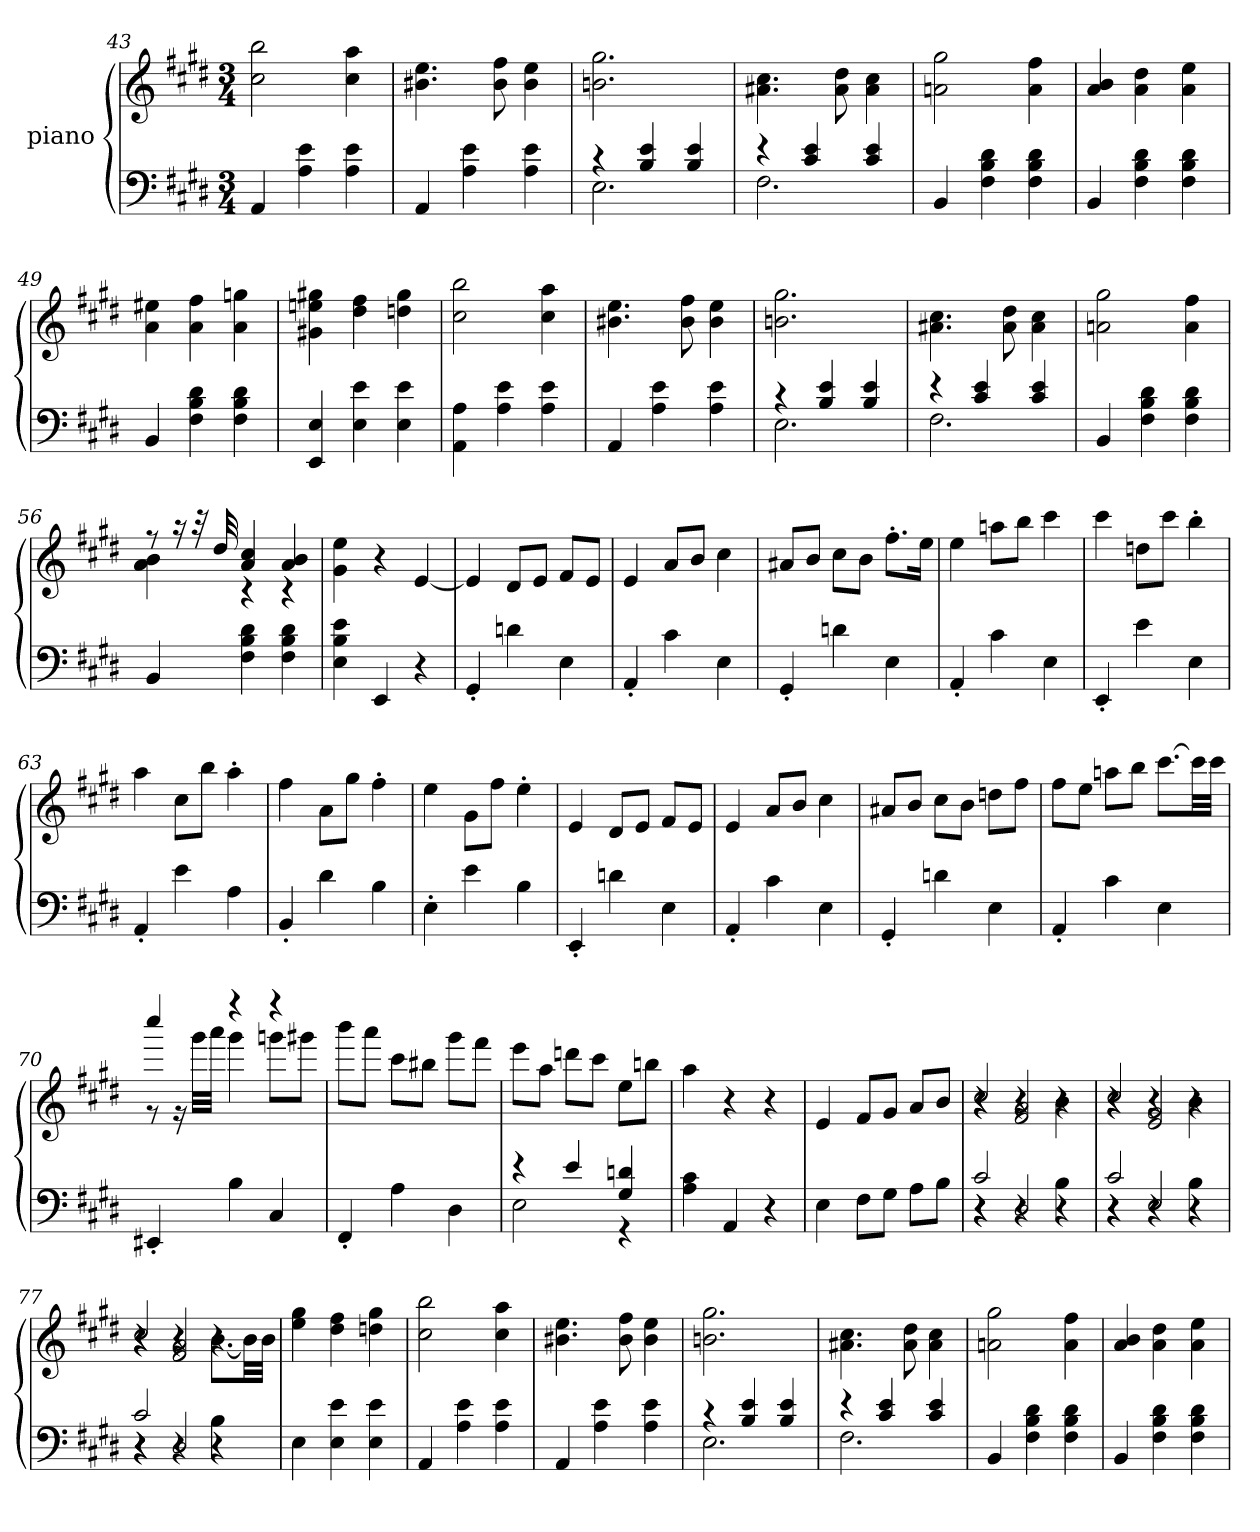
**kern	**kern
*part2	*part1
*staff2	*staff1
*I"piano	*I"piano
*clefF4	*clefG2
*k[f#c#g#d#]	*k[f#c#g#d#]
*M3/4	*M3/4
=43	=43
4AA/	2cc#\ 2bb\
4A\ 4e\	.
4A\ 4e\	4cc#\ 4aa\
=44	=44
4AA/	4.b#X\ 4.ee\
4A\ 4e\	.
.	8b#\ 8ff#\
4A\ 4e\	4b#\ 4ee\
=45	=45
*^	*
4r	2.E\	2.bn\ 2.gg#\
4B/ 4e/	.	.
4B/ 4e/	.	.
=46	=46	=46
4r	2.F#\	4.a#X\ 4.cc#\
4c#/ 4e/	.	.
.	.	8a#\ 8dd#\
4c#/ 4e/	.	4a#\ 4cc#\
*v	*v	*
=47	=47
4BB/	2an\ 2gg#\
4F#\ 4B\ 4d#\	.
4F#\ 4B\ 4d#\	4a\ 4ff#\
=48	=48
4BB/	4a/ 4b/
4F#\ 4B\ 4d#\	4a\ 4dd#\
4F#\ 4B\ 4d#\	4a\ 4ee\
=49	=49
4BB/	4a\ 4ee#X\
4F#\ 4B\ 4d#\	4a\ 4ff#\
4F#\ 4B\ 4d#\	4a\ 4ggn\
=50	=50
4EE/ 4E/	4g#X\ 4een\ 4gg#X\
4E\ 4e\	4dd#\ 4ff#\
4E\ 4e\	4ddn\ 4gg#\
=51	=51
4AA\ 4A\	2cc#\ 2bb\
4A\ 4e\	.
4A\ 4e\	4cc#\ 4aa\
=52	=52
4AA/	4.b#X\ 4.ee\
4A\ 4e\	.
.	8b#\ 8ff#\
4A\ 4e\	4b#\ 4ee\
=53	=53
*^	*
4r	2.E\	2.bn\ 2.gg#\
4B/ 4e/	.	.
4B/ 4e/	.	.
=54	=54	=54
4r	2.F#\	4.a#X\ 4.cc#\
4c#/ 4e/	.	.
.	.	8a#\ 8dd#\
4c#/ 4e/	.	4a#\ 4cc#\
*v	*v	*
=55	=55
4BB/	2an\ 2gg#\
4F#\ 4B\ 4d#\	.
4F#\ 4B\ 4d#\	4a\ 4ff#\
=56	=56
*	*^
4BB/	8r	4a\ 4b\
.	16r	.
.	32r	.
.	32dd#/	.
4F#\ 4B\ 4d#\	4a/ 4cc#/	4r
4F#\ 4B\ 4d#\	4a/ 4b/	4r
*	*v	*v
=57	=57
4E\ 4B\ 4e\	4g#\ 4ee\
4EE/	4r
4r	[4e/
=58	=58
4GG#'>/	4e/]
4dn\	8d#/L
.	8e/J
4E\	8f#/L
.	8e/J
=59	=59
4AA'>/	4e/
4c#\	8a/L
.	8b/J
4E\	4cc#\
=60	=60
4GG#'>/	8a#X/L
.	8b/J
4dn\	8cc#\L
.	8b\J
4E\	8.ff#'>\L
.	16ee\Jk
=61	=61
4AA'>/	4ee\
4c#\	8aan\L
.	8bb\J
4E\	4ccc#\
=62	=62
4EE'>/	4ccc#\
4e\	8ddn\L
.	8ccc#\J
4E\	4bb'>\
=63	=63
4AA'>/	4aa\
4e\	8cc#\L
.	8bb\J
4A\	4aa'>\
=64	=64
4BB'>/	4ff#\
4d#\	8a\L
.	8gg#\J
4B\	4ff#'>\
=65	=65
4E'>\	4ee\
4e\	8g#\L
.	8ff#\J
4B\	4ee'>\
=66	=66
4EE'>/	4e/
4dn\	8d#/L
.	8e/J
4E\	8f#/L
.	8e/J
=67	=67
4AA'>/	4e/
4c#\	8a/L
.	8b/J
4E\	4cc#\
=68	=68
4GG#'>/	8a#X/L
.	8b/J
4dn\	8cc#\L
.	8b\J
4E\	8ddn\L
.	8ff#\J
=69	=69
4AA'>/	8ff#\L
.	8ee\J
4c#\	8aan\L
.	8bb\J
4E\	[8.ccc#\L
.	32ccc#\LL]
.	32ccc#\JJJ
=70	=70
*	*^
4EE#X'>/	4cccc#/	8r
.	.	16r
.	.	32ggg#\LLL
.	.	32aaa\JJJ
4B\	4r	4ggg#\
4C#/	4r	8gggn\L
.	.	8ggg#X\J
*	*v	*v
=71	=71
4FF#'>/	8bbb\L
.	8aaa\J
4A\	8ccc#\L
.	8bb#X\J
4D#\	8ggg#\L
.	8fff#\J
=72	=72
*^	*
4r	2E\	8eee\L
.	.	8aa\J
4e/	.	8dddn\L
.	.	8ccc#\J
4G#/ 4dn/	4r	8ee\L
.	.	8bbn\J
*v	*v	*
=73	=73
4A\ 4c#\	4aa\
4AA/	4r
4r	4r
=74	=74
4E\	4e/
8F#\L	8f#/L
8G#\J	8g#/J
8A\L	8a/L
8B\J	8b/J
=75	=75
*^	*^
*	*^	*	*^
2c#/	4r	4r	2cc#/	4r	4r
.	4r	2D#/	.	4r	2f#/ 2a/
4r	4B\	.	4r	4b\	.
=76	=76	=76	=76	=76	=76
2c#/	4r	4r	2cc#/	4r	4r
.	4r	2E/	.	4r	2e/ 2g#/
4r	4B\	.	4r	4b\	.
=77	=77	=77	=77	=77	=77
2c#/	4r	4r	2cc#/	4r	4r
.	4r	2D#/	.	4r	2f#/ 2a/
4r	4B\	.	4r	[8.b\L	.
.	.	.	.	32b\LL]	.
.	.	.	.	32b\JJJ	.
*v	*v	*v	*	*	*
*	*v	*v	*v
=78	=78
4E\	4ee\ 4gg#\
4E\ 4e\	4dd#\ 4ff#\
4E\ 4e\	4ddn\ 4gg#\
=79	=79
4AA/	2cc#\ 2bb\
4A\ 4e\	.
4A\ 4e\	4cc#\ 4aa\
=80	=80
4AA/	4.b#X\ 4.ee\
4A\ 4e\	.
.	8b#\ 8ff#\
4A\ 4e\	4b#\ 4ee\
=81	=81
*^	*
4r	2.E\	2.bn\ 2.gg#\
4B/ 4e/	.	.
4B/ 4e/	.	.
=82	=82	=82
4r	2.F#\	4.a#X\ 4.cc#\
4c#/ 4e/	.	.
.	.	8a#\ 8dd#\
4c#/ 4e/	.	4a#\ 4cc#\
*v	*v	*
=83	=83
4BB/	2an\ 2gg#\
4F#\ 4B\ 4d#\	.
4F#\ 4B\ 4d#\	4a\ 4ff#\
=84	=84
4BB/	4a/ 4b/
4F#\ 4B\ 4d#\	4a\ 4dd#\
4F#\ 4B\ 4d#\	4a\ 4ee\
=	=
*-	*-
